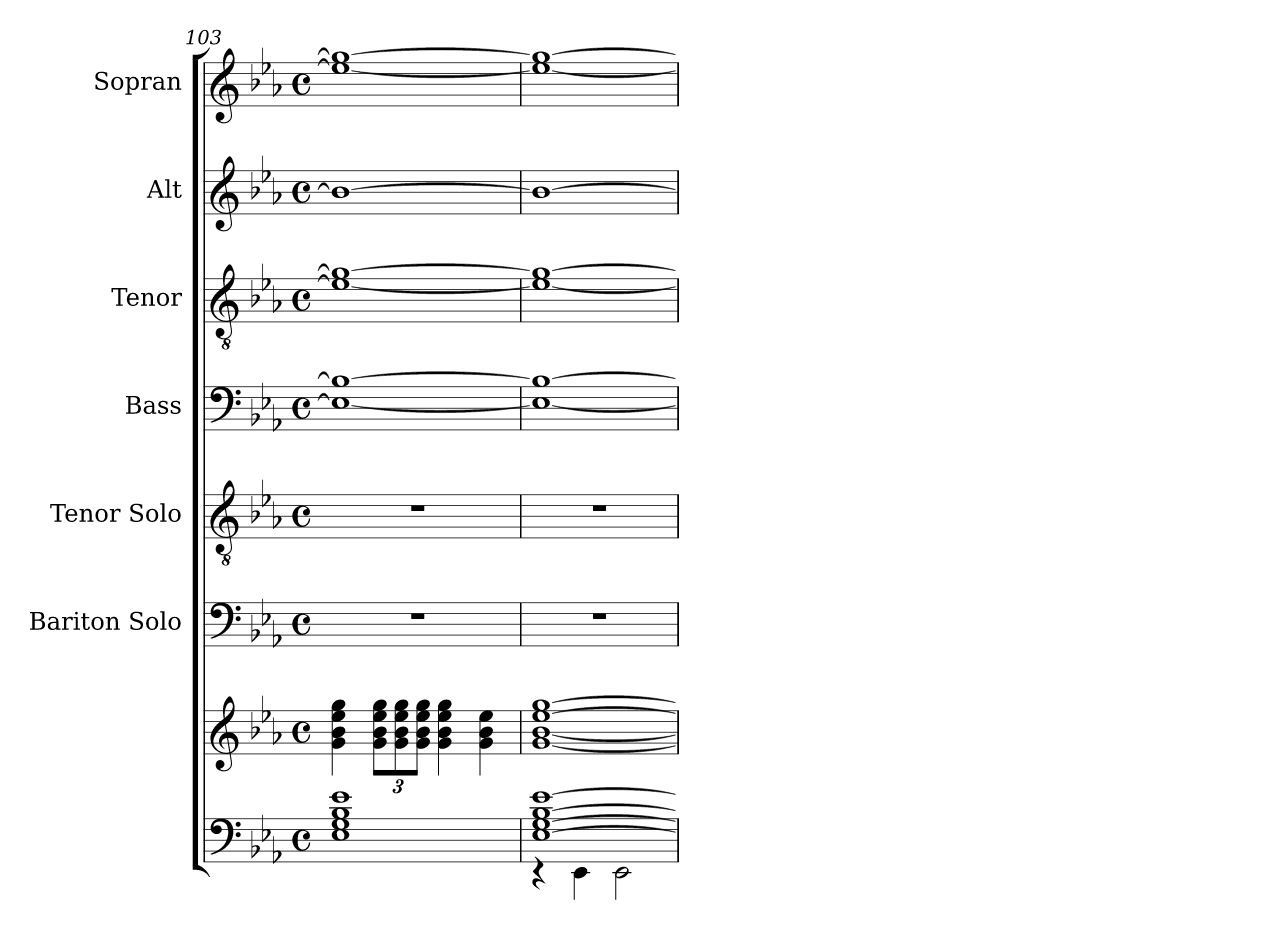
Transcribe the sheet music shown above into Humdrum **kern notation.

**kern	**kern	**kern	**kern	**kern	**kern	**kern	**kern
*part7	*part7	*part6	*part5	*part4	*part3	*part2	*part1
*staff8	*staff7	*staff6	*staff5	*staff4	*staff3	*staff2	*staff1
*	*	*I"Bariton Solo	*I"Tenor Solo	*I"Bass	*I"Tenor	*I"Alt	*I"Sopran
*	*	*	*	*I'B.	*I'T.	*I'A.	*I'S.
*clefF4	*clefG2	*clefF4	*clefGv2	*clefF4	*clefGv2	*clefG2	*clefG2
*k[b-e-a-]	*k[b-e-a-]	*k[b-e-a-]	*k[b-e-a-]	*k[b-e-a-]	*k[b-e-a-]	*k[b-e-a-]	*k[b-e-a-]
*E-:	*E-:	*E-:	*E-:	*E-:	*E-:	*E-:	*E-:
*M4/4	*M4/4	*M4/4	*M4/4	*M4/4	*M4/4	*M4/4	*M4/4
*met(c)	*met(c)	*met(c)	*met(c)	*met(c)	*met(c)	*met(c)	*met(c)
=103	=103	=103	=103	=103	=103	=103	=103
1E- 1G 1B- 1e-	4g\ 4b-\ 4ee-\ 4gg\	1r	1r	1E-_ 1B-_	1e-_ 1g_	1b-_	1ee-_ 1gg_
.	12g\ 12b-\ 12ee-\ 12gg\L	.	.	.	.	.	.
.	12g\ 12b-\ 12ee-\ 12gg\	.	.	.	.	.	.
.	12g\ 12b-\ 12ee-\ 12gg\J	.	.	.	.	.	.
.	4g\ 4b-\ 4ee-\ 4gg\	.	.	.	.	.	.
.	4g\ 4b-\ 4ee-\	.	.	.	.	.	.
=104	=104	=104	=104	=104	=104	=104	=104
*^	*	*	*	*	*	*	*
[>1E- [>1G [>1B- [>1e-	4rEE	[1g [1b- [1ee- [1gg	1r	1r	1E-_ 1B-_	1e-_ 1g_	1b-_	1ee-_ 1gg_
.	4EE-\	.	.	.	.	.	.	.
.	2EE-\	.	.	.	.	.	.	.
*v	*v	*	*	*	*	*	*	*
=	=	=	=	=	=	=	=
*-	*-	*-	*-	*-	*-	*-	*-
